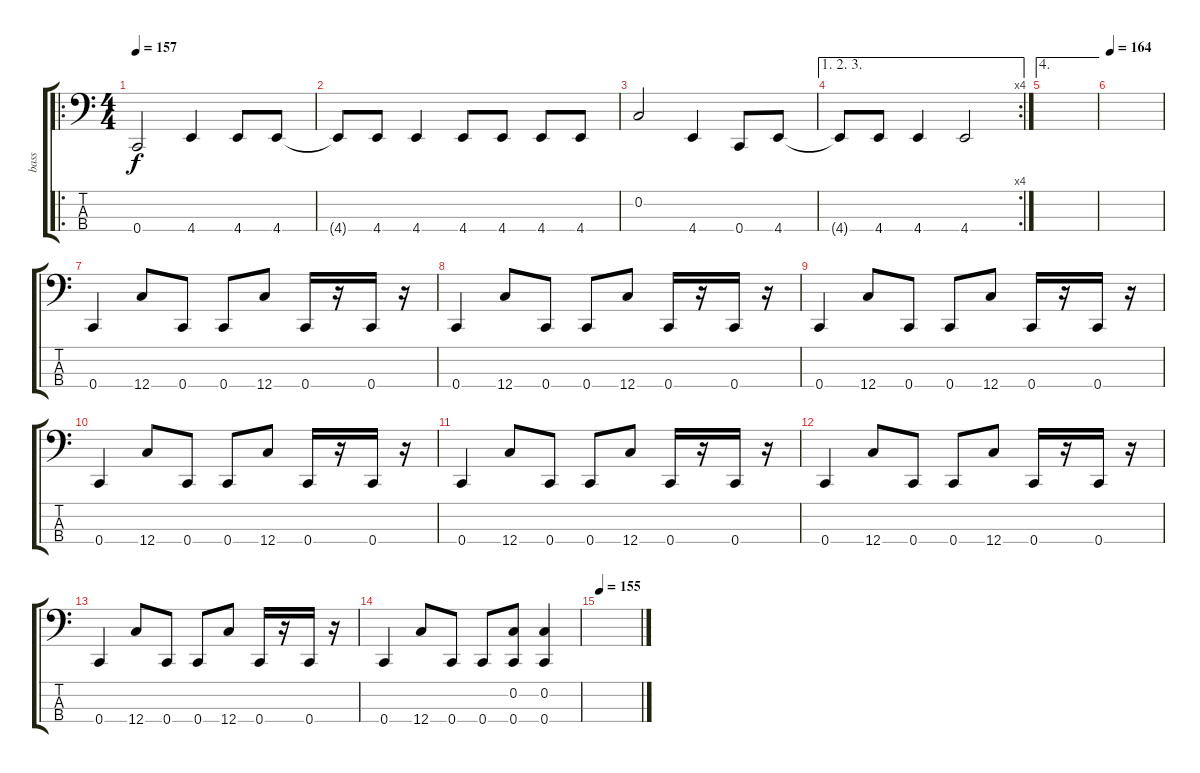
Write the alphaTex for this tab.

\track ("bass" "bass") {instrument electricbassfinger}
\staff {score tabs}
\tuning (F2 C2 G1 C1) {hide}
\ro
\ts (4 4)
\tempo 157
\clef f4
\ks c
0.4.2{dy f} 4.4.4 4.4.8 4.4.8 |
4.4{t}.8 4.4.8 4.4.4 4.4.8 4.4.8 4.4.8 4.4.8 |
0.2.2 4.4.4 0.4.8 4.4.8 |
\ae (1 2 3)
\rc 4
4.4{t}.8 4.4.8 4.4.4 4.4.2 |
\ae 4
|
\tempo 164
|
0.4.4 12.4.8 0.4.8 0.4.8 12.4.8 0.4.16 r.16 0.4.16 r.16 |
0.4.4 12.4.8 0.4.8 0.4.8 12.4.8 0.4.16 r.16 0.4.16 r.16 |
0.4.4 12.4.8 0.4.8 0.4.8 12.4.8 0.4.16 r.16 0.4.16 r.16 |
0.4.4 12.4.8 0.4.8 0.4.8 12.4.8 0.4.16 r.16 0.4.16 r.16 |
0.4.4 12.4.8 0.4.8 0.4.8 12.4.8 0.4.16 r.16 0.4.16 r.16 |
0.4.4 12.4.8 0.4.8 0.4.8 12.4.8 0.4.16 r.16 0.4.16 r.16 |
0.4.4 12.4.8 0.4.8 0.4.8 12.4.8 0.4.16 r.16 0.4.16 r.16 |
0.4.4 12.4.8 0.4.8 0.4.8 (0.2 0.4).8 (0.2 0.4).4 |
\tempo 155
